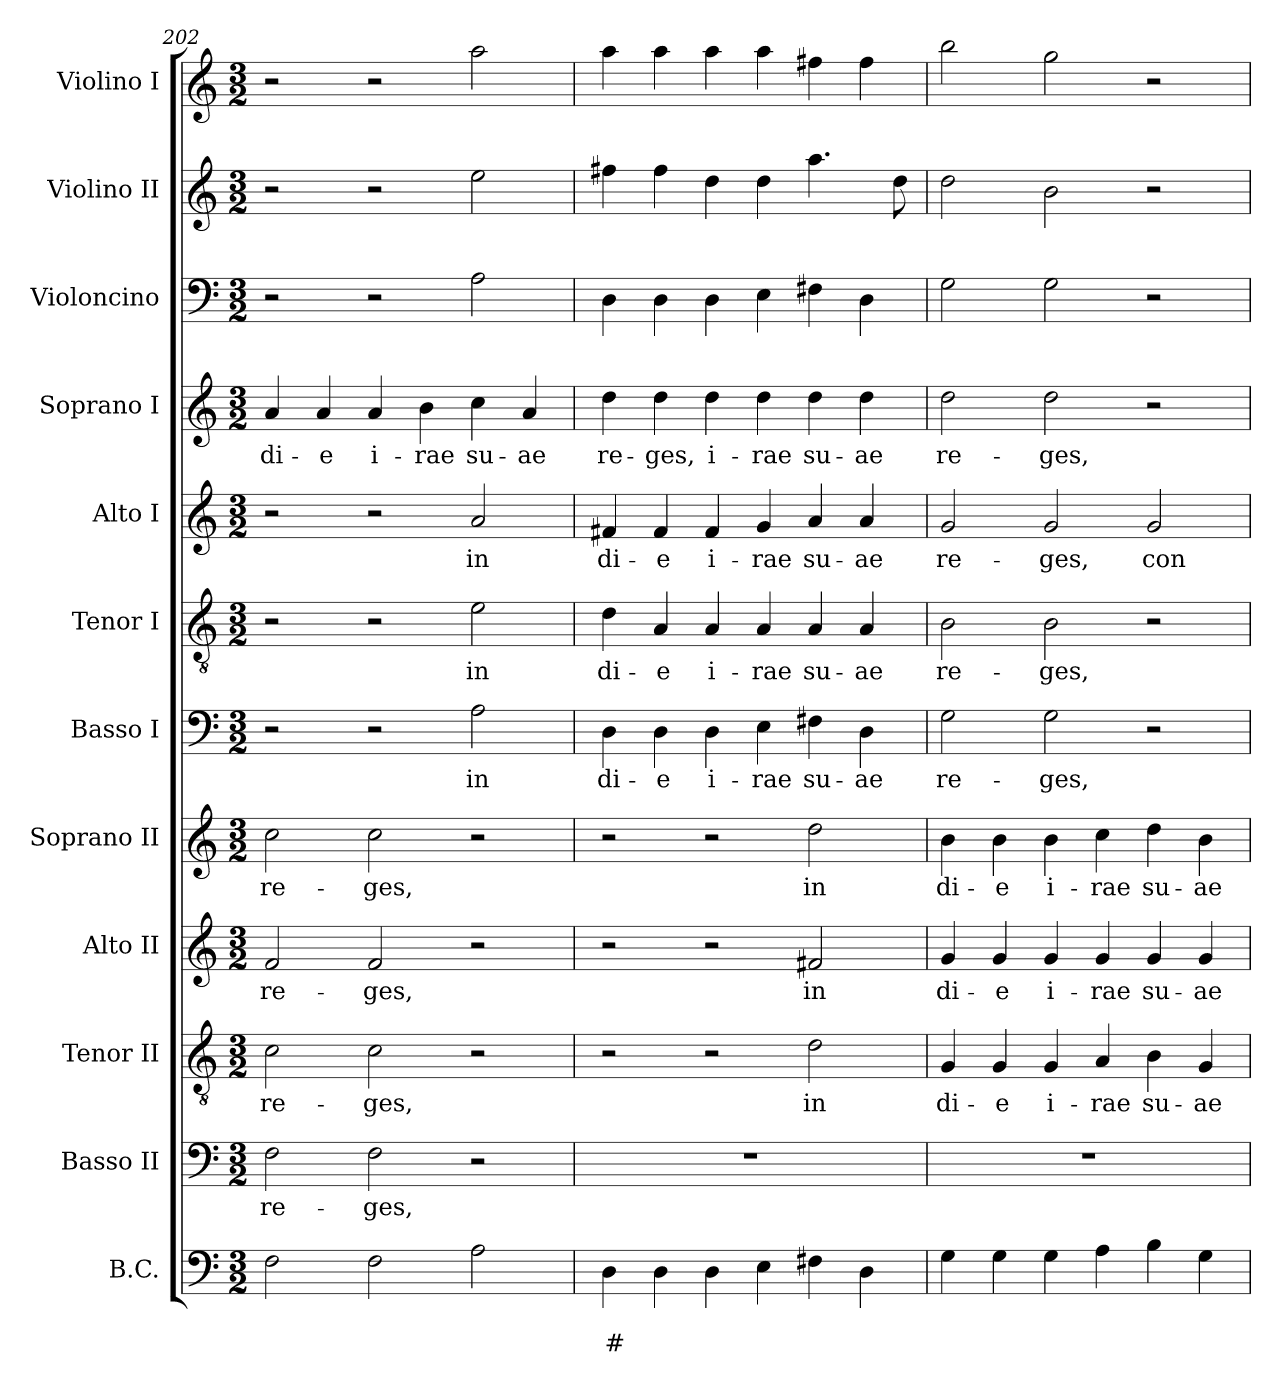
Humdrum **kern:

**kern	**text	**text	**kern	**text	**kern	**text	**kern	**text	**kern	**text	**kern	**text	**kern	**text	**kern	**text	**kern	**text	**kern	**kern	**kern
*part12	*part12	*part12	*part11	*part11	*part10	*part10	*part9	*part9	*part8	*part8	*part7	*part7	*part6	*part6	*part5	*part5	*part4	*part4	*part3	*part2	*part1
*staff12	*staff12	*staff12	*staff11	*staff11	*staff10	*staff10	*staff9	*staff9	*staff8	*staff8	*staff7	*staff7	*staff6	*staff6	*staff5	*staff5	*staff4	*staff4	*staff3	*staff2	*staff1
*I"B.C.	*	*	*I"Basso II	*	*I"Tenor II	*	*I"Alto II	*	*I"Soprano II	*	*I"Basso I	*	*I"Tenor I	*	*I"Alto I	*	*I"Soprano I	*	*I"Violoncino	*I"Violino II	*I"Violino I
*I'BC	*	*	*I'B 2	*	*I'T 2	*	*I'A 2	*	*I'S 2	*	*I'B 1	*	*I'T 1	*	*I'A 1	*	*I'S 1	*	*I'Vc.	*I'Vln. II	*I'Vln. I
*clefF4	*	*	*clefF4	*	*clefGv2	*	*clefG2	*	*clefG2	*	*clefF4	*	*clefGv2	*	*clefG2	*	*clefG2	*	*clefF4	*clefG2	*clefG2
*k[]	*	*	*k[]	*	*k[]	*	*k[]	*	*k[]	*	*k[]	*	*k[]	*	*k[]	*	*k[]	*	*k[]	*k[]	*k[]
*C:	*	*	*C:	*	*C:	*	*C:	*	*C:	*	*C:	*	*C:	*	*C:	*	*C:	*	*C:	*C:	*C:
*M3/2	*	*	*M3/2	*	*M3/2	*	*M3/2	*	*M3/2	*	*M3/2	*	*M3/2	*	*M3/2	*	*M3/2	*	*M3/2	*M3/2	*M3/2
=202	=202	=202	=202	=202	=202	=202	=202	=202	=202	=202	=202	=202	=202	=202	=202	=202	=202	=202	=202	=202	=202
!	!	!	!	!LO:LY:b	!	!	!	!	!	!	!	!	!	!	!	!	!	!	!	!	!
!	!	!	!	!	!	!LO:LY:b	!	!	!	!	!	!	!	!	!	!	!	!	!	!	!
!	!	!	!	!	!	!	!	!LO:LY:b	!	!	!	!	!	!	!	!	!	!	!	!	!
!	!	!	!	!	!	!	!	!	!	!LO:LY:b	!	!	!	!	!	!	!	!	!	!	!
!	!	!	!	!	!	!	!	!	!	!	!	!	!	!	!	!	!	!LO:LY:b	!	!	!
2F\	.	.	2F\	re-	2c\	re-	2f/	re-	2cc\	re-	2r	.	2r	.	2r	.	4a/	di-	2r	2r	2r
!	!	!	!	!	!	!	!	!	!	!	!	!	!	!	!	!	!	!LO:LY:b	!	!	!
.	.	.	.	.	.	.	.	.	.	.	.	.	.	.	.	.	4a/	-e	.	.	.
!	!	!	!	!LO:LY:b	!	!	!	!	!	!	!	!	!	!	!	!	!	!	!	!	!
!	!	!	!	!	!	!LO:LY:b	!	!	!	!	!	!	!	!	!	!	!	!	!	!	!
!	!	!	!	!	!	!	!	!LO:LY:b	!	!	!	!	!	!	!	!	!	!	!	!	!
!	!	!	!	!	!	!	!	!	!	!LO:LY:b	!	!	!	!	!	!	!	!	!	!	!
!	!	!	!	!	!	!	!	!	!	!	!	!	!	!	!	!	!	!LO:LY:b	!	!	!
2F\	.	.	2F\	-ges,	2c\	-ges,	2f/	-ges,	2cc\	-ges,	2r	.	2r	.	2r	.	4a/	i-	2r	2r	2r
!	!	!	!	!	!	!	!	!	!	!	!	!	!	!	!	!	!	!LO:LY:b	!	!	!
.	.	.	.	.	.	.	.	.	.	.	.	.	.	.	.	.	4b\	-rae	.	.	.
!	!	!	!	!	!	!	!	!	!	!	!	!LO:LY:b	!	!	!	!	!	!	!	!	!
!	!	!	!	!	!	!	!	!	!	!	!	!	!	!LO:LY:b	!	!	!	!	!	!	!
!	!	!	!	!	!	!	!	!	!	!	!	!	!	!	!	!LO:LY:b	!	!	!	!	!
!	!	!	!	!	!	!	!	!	!	!	!	!	!	!	!	!	!	!LO:LY:b	!	!	!
2A\	.	.	2r	.	2r	.	2r	.	2r	.	2A\	in	2e\	in	2a/	in	4cc\	su-	2A\	2ee\	2aa\
!	!	!	!	!	!	!	!	!	!	!	!	!	!	!	!	!	!	!LO:LY:b	!	!	!
.	.	.	.	.	.	.	.	.	.	.	.	.	.	.	.	.	4a/	-ae	.	.	.
=203	=203	=203	=203	=203	=203	=203	=203	=203	=203	=203	=203	=203	=203	=203	=203	=203	=203	=203	=203	=203	=203
!	!	!LO:LY:b	!	!	!	!	!	!	!	!	!	!	!	!	!	!	!	!	!	!	!
!	!	!	!	!	!	!	!	!	!	!	!	!LO:LY:b	!	!	!	!	!	!	!	!	!
!	!	!	!	!	!	!	!	!	!	!	!	!	!	!LO:LY:b	!	!	!	!	!	!	!
!	!	!	!	!	!	!	!	!	!	!	!	!	!	!	!	!LO:LY:b	!	!	!	!	!
!	!	!	!	!	!	!	!	!	!	!	!	!	!	!	!	!	!	!LO:LY:b	!	!	!
4D\	.	#	1.r	.	2r	.	2r	.	2r	.	4D\	di-	4d\	di-	4f#X/	di-	4dd\	re-	4D\	4ff#X\	4aa\
!	!	!	!	!	!	!	!	!	!	!	!	!LO:LY:b	!	!	!	!	!	!	!	!	!
!	!	!	!	!	!	!	!	!	!	!	!	!	!	!LO:LY:b	!	!	!	!	!	!	!
!	!	!	!	!	!	!	!	!	!	!	!	!	!	!	!	!LO:LY:b	!	!	!	!	!
!	!	!	!	!	!	!	!	!	!	!	!	!	!	!	!	!	!	!LO:LY:b	!	!	!
4D\	.	.	.	.	.	.	.	.	.	.	4D\	-e	4A/	-e	4f#/	-e	4dd\	-ges,	4D\	4ff#\	4aa\
!	!	!	!	!	!	!	!	!	!	!	!	!LO:LY:b	!	!	!	!	!	!	!	!	!
!	!	!	!	!	!	!	!	!	!	!	!	!	!	!LO:LY:b	!	!	!	!	!	!	!
!	!	!	!	!	!	!	!	!	!	!	!	!	!	!	!	!LO:LY:b	!	!	!	!	!
!	!	!	!	!	!	!	!	!	!	!	!	!	!	!	!	!	!	!LO:LY:b	!	!	!
4D\	.	.	.	.	2r	.	2r	.	2r	.	4D\	i-	4A/	i-	4f#/	i-	4dd\	i-	4D\	4dd\	4aa\
!	!	!	!	!	!	!	!	!	!	!	!	!LO:LY:b	!	!	!	!	!	!	!	!	!
!	!	!	!	!	!	!	!	!	!	!	!	!	!	!LO:LY:b	!	!	!	!	!	!	!
!	!	!	!	!	!	!	!	!	!	!	!	!	!	!	!	!LO:LY:b	!	!	!	!	!
!	!	!	!	!	!	!	!	!	!	!	!	!	!	!	!	!	!	!LO:LY:b	!	!	!
4E\	.	.	.	.	.	.	.	.	.	.	4E\	-rae	4A/	-rae	4g/	-rae	4dd\	-rae	4E\	4dd\	4aa\
!	!	!	!	!	!	!LO:LY:b	!	!	!	!	!	!	!	!	!	!	!	!	!	!	!
!	!	!	!	!	!	!	!	!LO:LY:b	!	!	!	!	!	!	!	!	!	!	!	!	!
!	!	!	!	!	!	!	!	!	!	!LO:LY:b	!	!	!	!	!	!	!	!	!	!	!
!	!	!	!	!	!	!	!	!	!	!	!	!LO:LY:b	!	!	!	!	!	!	!	!	!
!	!	!	!	!	!	!	!	!	!	!	!	!	!	!LO:LY:b	!	!	!	!	!	!	!
!	!	!	!	!	!	!	!	!	!	!	!	!	!	!	!	!LO:LY:b	!	!	!	!	!
!	!	!	!	!	!	!	!	!	!	!	!	!	!	!	!	!	!	!LO:LY:b	!	!	!
4F#X\	.	.	.	.	2d\	in	2f#X/	in	2dd\	in	4F#X\	su-	4A/	su-	4a/	su-	4dd\	su-	4F#X\	4.aa\	4ff#X\
!	!	!	!	!	!	!	!	!	!	!	!	!LO:LY:b	!	!	!	!	!	!	!	!	!
!	!	!	!	!	!	!	!	!	!	!	!	!	!	!LO:LY:b	!	!	!	!	!	!	!
!	!	!	!	!	!	!	!	!	!	!	!	!	!	!	!	!LO:LY:b	!	!	!	!	!
!	!	!	!	!	!	!	!	!	!	!	!	!	!	!	!	!	!	!LO:LY:b	!	!	!
4D\	.	.	.	.	.	.	.	.	.	.	4D\	-ae	4A/	-ae	4a/	-ae	4dd\	-ae	4D\	.	4ff#\
.	.	.	.	.	.	.	.	.	.	.	.	.	.	.	.	.	.	.	.	8dd\	.
=204	=204	=204	=204	=204	=204	=204	=204	=204	=204	=204	=204	=204	=204	=204	=204	=204	=204	=204	=204	=204	=204
!	!	!	!	!	!	!LO:LY:b	!	!	!	!	!	!	!	!	!	!	!	!	!	!	!
!	!	!	!	!	!	!	!	!LO:LY:b	!	!	!	!	!	!	!	!	!	!	!	!	!
!	!	!	!	!	!	!	!	!	!	!LO:LY:b	!	!	!	!	!	!	!	!	!	!	!
!	!	!	!	!	!	!	!	!	!	!	!	!LO:LY:b	!	!	!	!	!	!	!	!	!
!	!	!	!	!	!	!	!	!	!	!	!	!	!	!LO:LY:b	!	!	!	!	!	!	!
!	!	!	!	!	!	!	!	!	!	!	!	!	!	!	!	!LO:LY:b	!	!	!	!	!
!	!	!	!	!	!	!	!	!	!	!	!	!	!	!	!	!	!	!LO:LY:b	!	!	!
4G\	.	.	1.r	.	4G/	di-	4g/	di-	4b\	di-	2G\	re-	2B\	re-	2g/	re-	2dd\	re-	2G\	2dd\	2bb\
!	!	!	!	!	!	!LO:LY:b	!	!	!	!	!	!	!	!	!	!	!	!	!	!	!
!	!	!	!	!	!	!	!	!LO:LY:b	!	!	!	!	!	!	!	!	!	!	!	!	!
!	!	!	!	!	!	!	!	!	!	!LO:LY:b	!	!	!	!	!	!	!	!	!	!	!
4G\	.	.	.	.	4G/	-e	4g/	-e	4b\	-e	.	.	.	.	.	.	.	.	.	.	.
!	!	!	!	!	!	!LO:LY:b	!	!	!	!	!	!	!	!	!	!	!	!	!	!	!
!	!	!	!	!	!	!	!	!LO:LY:b	!	!	!	!	!	!	!	!	!	!	!	!	!
!	!	!	!	!	!	!	!	!	!	!LO:LY:b	!	!	!	!	!	!	!	!	!	!	!
!	!	!	!	!	!	!	!	!	!	!	!	!LO:LY:b	!	!	!	!	!	!	!	!	!
!	!	!	!	!	!	!	!	!	!	!	!	!	!	!LO:LY:b	!	!	!	!	!	!	!
!	!	!	!	!	!	!	!	!	!	!	!	!	!	!	!	!LO:LY:b	!	!	!	!	!
!	!	!	!	!	!	!	!	!	!	!	!	!	!	!	!	!	!	!LO:LY:b	!	!	!
4G\	.	.	.	.	4G/	i-	4g/	i-	4b\	i-	2G\	-ges,	2B\	-ges,	2g/	-ges,	2dd\	-ges,	2G\	2b\	2gg\
!	!	!	!	!	!	!LO:LY:b	!	!	!	!	!	!	!	!	!	!	!	!	!	!	!
!	!	!	!	!	!	!	!	!LO:LY:b	!	!	!	!	!	!	!	!	!	!	!	!	!
!	!	!	!	!	!	!	!	!	!	!LO:LY:b	!	!	!	!	!	!	!	!	!	!	!
4A\	.	.	.	.	4A/	-rae	4g/	-rae	4cc\	-rae	.	.	.	.	.	.	.	.	.	.	.
!	!	!	!	!	!	!LO:LY:b	!	!	!	!	!	!	!	!	!	!	!	!	!	!	!
!	!	!	!	!	!	!	!	!LO:LY:b	!	!	!	!	!	!	!	!	!	!	!	!	!
!	!	!	!	!	!	!	!	!	!	!LO:LY:b	!	!	!	!	!	!	!	!	!	!	!
!	!	!	!	!	!	!	!	!	!	!	!	!	!	!	!	!LO:LY:b	!	!	!	!	!
4B\	.	.	.	.	4B\	su-	4g/	su-	4dd\	su-	2r	.	2r	.	2g/	con-	2r	.	2r	2r	2r
!	!	!	!	!	!	!LO:LY:b	!	!	!	!	!	!	!	!	!	!	!	!	!	!	!
!	!	!	!	!	!	!	!	!LO:LY:b	!	!	!	!	!	!	!	!	!	!	!	!	!
!	!	!	!	!	!	!	!	!	!	!LO:LY:b	!	!	!	!	!	!	!	!	!	!	!
4G\	.	.	.	.	4G/	-ae	4g/	-ae	4b\	-ae	.	.	.	.	.	.	.	.	.	.	.
=	=	=	=	=	=	=	=	=	=	=	=	=	=	=	=	=	=	=	=	=	=
*-	*-	*-	*-	*-	*-	*-	*-	*-	*-	*-	*-	*-	*-	*-	*-	*-	*-	*-	*-	*-	*-
